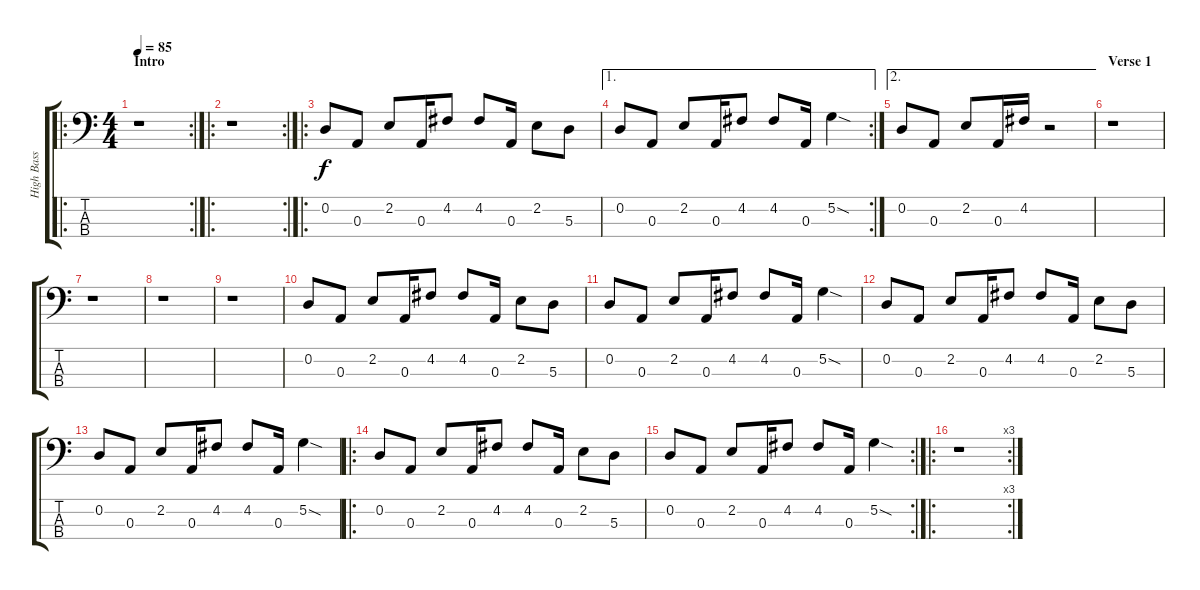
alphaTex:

\track ("High Bass (normal EADG)" "High Bass ") {instrument electricbassfinger}
\staff {score tabs}
\tuning (G2 D2 A1 E1) {hide}
\ro
\rc 2
\ts (4 4)
\section ("" "Intro")
\tempo 85
\clef f4
\ks c
r.1{dy f instrument electricbassfinger} |
\ro
\rc 2
r.1 |
\ro
0.2.8 0.3.8 2.2.8 0.3.16 4.2.8 4.2.8 0.3.16 2.2.8 5.3.8 |
\ae 1
\rc 2
0.2.8 0.3.8 2.2.8 0.3.16 4.2.8 4.2.8 0.3.16 5.2{sod}.4 |
\ae 2
0.2.8 0.3.8 2.2.8 0.3.16 4.2.16 r.2 |
\section ("" "Verse 1")
r.1 |
r.1 |
r.1 |
r.1 |
0.2.8 0.3.8 2.2.8 0.3.16 4.2.8 4.2.8 0.3.16 2.2.8 5.3.8 |
0.2.8 0.3.8 2.2.8 0.3.16 4.2.8 4.2.8 0.3.16 5.2{sod}.4 |
0.2.8 0.3.8 2.2.8 0.3.16 4.2.8 4.2.8 0.3.16 2.2.8 5.3.8 |
0.2.8 0.3.8 2.2.8 0.3.16 4.2.8 4.2.8 0.3.16 5.2{sod}.4 |
\ro
0.2.8 0.3.8 2.2.8 0.3.16 4.2.8 4.2.8 0.3.16 2.2.8 5.3.8 |
\rc 2
0.2.8 0.3.8 2.2.8 0.3.16 4.2.8 4.2.8 0.3.16 5.2{sod}.4 |
\ro
\rc 3
r.1
